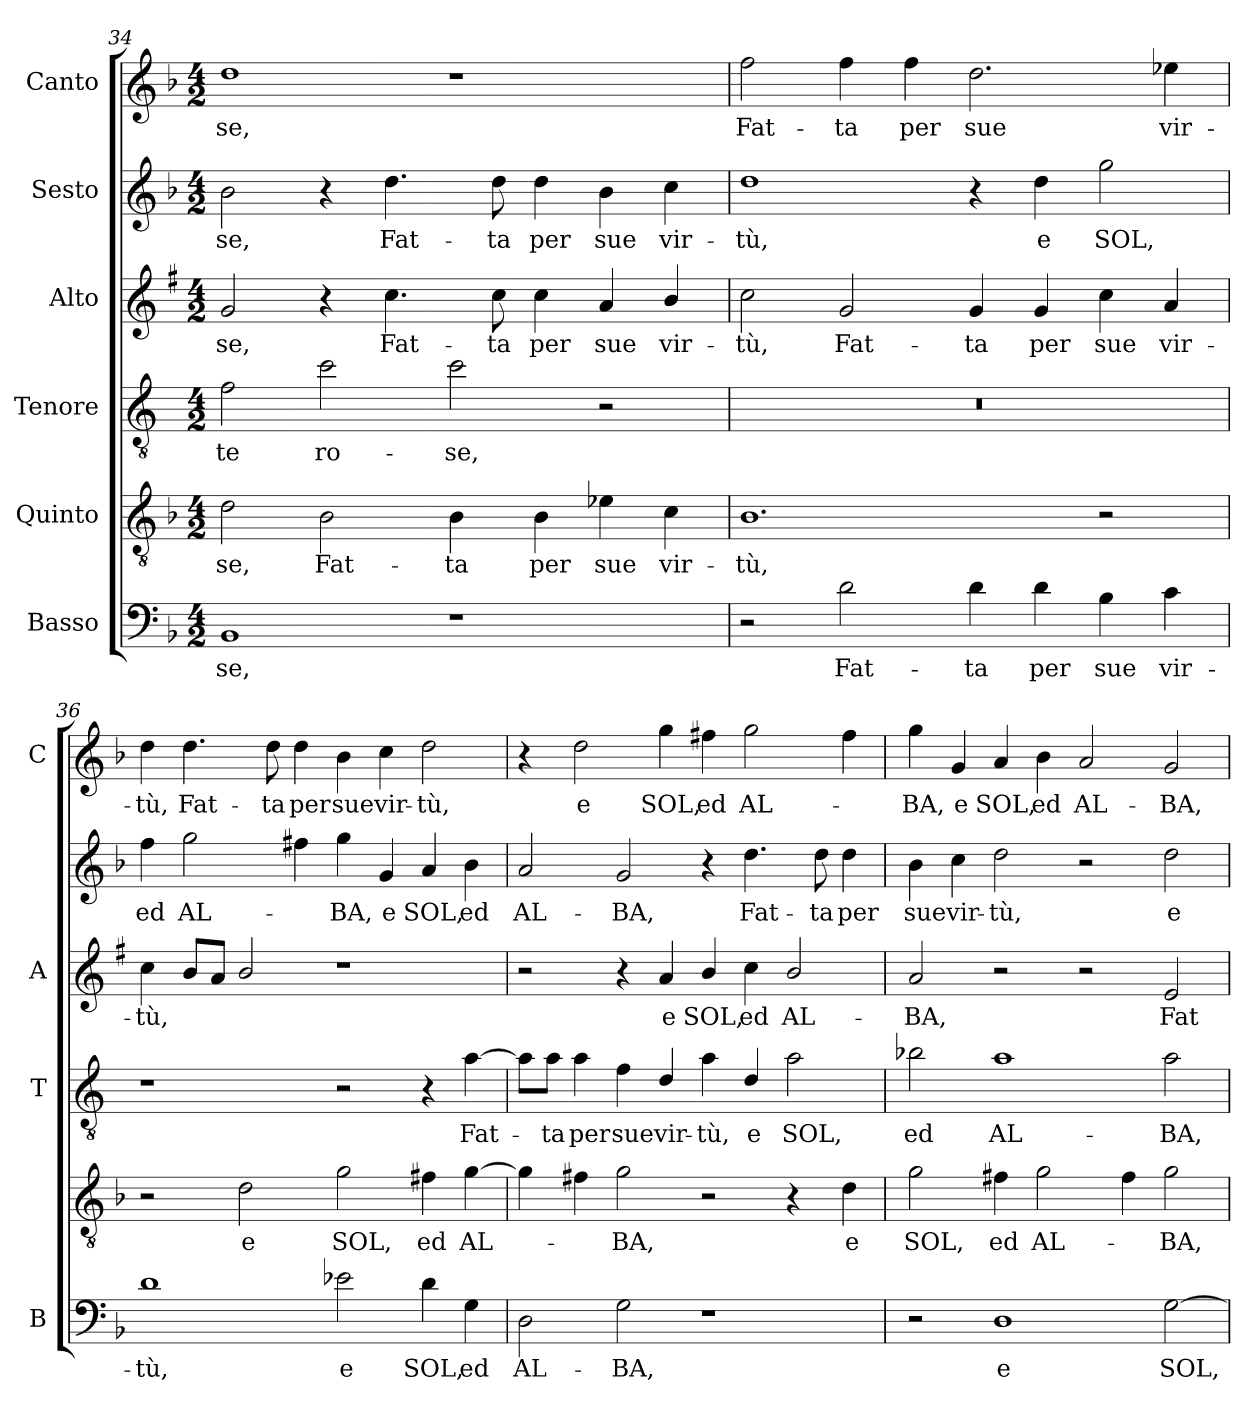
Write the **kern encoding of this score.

**kern	**text	**kern	**text	**kern	**text	**kern	**text	**kern	**text	**kern	**text
*part6	*part6	*part5	*part5	*part4	*part4	*part3	*part3	*part2	*part2	*part1	*part1
*staff6	*staff6	*staff5	*staff5	*staff4	*staff4	*staff3	*staff3	*staff2	*staff2	*staff1	*staff1
*I"Basso	*	*I"Quinto	*	*I"Tenore	*	*I"Alto	*	*I"Sesto	*	*I"Canto	*
*I'B	*	*	*	*I'T	*	*I'A	*	*	*	*I'C	*
!!LO:LB:g=z
*clefF4	*	*clefGv2	*	*clefGv2	*	*clefG2	*	*clefG2	*	*clefG2	*
*	*	*	*	*ITrd4c7	*	*ITrd1c2	*	*	*	*	*
*k[b-]	*	*k[b-]	*	*k[b-]	*	*k[b-]	*	*k[b-]	*	*k[b-]	*
*F:	*	*F:	*	*F:	*	*F:	*	*F:	*	*F:	*
*M4/2	*	*M4/2	*	*M4/2	*	*M4/2	*	*M4/2	*	*M4/2	*
=34	=34	=34	=34	=34	=34	=34	=34	=34	=34	=34	=34
!	!LO:LY:b	!	!LO:LY:b	!	!LO:LY:b	!	!LO:LY:b	!	!LO:LY:b	!	!LO:LY:b
1BB-	-se,	2d\	-se,	2B-\	-te	2f/	-se,	2b-\	-se,	1dd	-se,
!	!	!	!LO:LY:b	!	!LO:LY:b	!	!	!	!	!	!
.	.	2B-\	Fat-	2f\	ro-	4r	.	4r	.	.	.
!	!	!	!	!	!	!	!LO:LY:b	!	!LO:LY:b	!	!
.	.	.	.	.	.	4.b-\	Fat-	4.dd\	Fat-	.	.
!	!	!	!LO:LY:b	!	!LO:LY:b	!	!	!	!	!	!
1r	.	4B-\	-ta	2f\	-se,	.	.	.	.	1r	.
!	!	!	!	!	!	!	!LO:LY:b	!	!LO:LY:b	!	!
.	.	.	.	.	.	8b-\	-ta	8dd\	-ta	.	.
!	!	!	!LO:LY:b	!	!	!	!LO:LY:b	!	!LO:LY:b	!	!
.	.	4B-\	per	.	.	4b-\	per	4dd\	per	.	.
!	!	!	!LO:LY:b	!	!	!	!LO:LY:b	!	!LO:LY:b	!	!
.	.	4e-X\	sue	2r	.	4g/	sue	4b-\	sue	.	.
!	!	!	!LO:LY:b	!	!	!	!LO:LY:b	!	!LO:LY:b	!	!
.	.	4c\	vir-	.	.	4a/	vir-	4cc\	vir-	.	.
=35	=35	=35	=35	=35	=35	=35	=35	=35	=35	=35	=35
!	!	!	!LO:LY:b	!	!	!	!LO:LY:b	!	!LO:LY:b	!	!LO:LY:b
2r	.	1.B-	-tù,	0r	.	2b-\	-tù,	1dd	-tù,	2ff\	Fat-
!	!LO:LY:b	!	!	!	!	!	!LO:LY:b	!	!	!	!LO:LY:b
2d\	Fat-	.	.	.	.	2f/	Fat-	.	.	4ff\	-ta
!	!	!	!	!	!	!	!	!	!	!	!LO:LY:b
.	.	.	.	.	.	.	.	.	.	4ff\	per
!	!LO:LY:b	!	!	!	!	!	!LO:LY:b	!	!	!	!LO:LY:b
4d\	-ta	.	.	.	.	4f/	-ta	4r	.	2.dd\	sue
!	!LO:LY:b	!	!	!	!	!	!LO:LY:b	!	!LO:LY:b	!	!
4d\	per	.	.	.	.	4f/	per	4dd\	e	.	.
!	!LO:LY:b	!	!	!	!	!	!LO:LY:b	!	!LO:LY:b	!	!
4B-\	sue	2r	.	.	.	4b-\	sue	2gg\	SOL,	.	.
!	!LO:LY:b	!	!	!	!	!	!LO:LY:b	!	!	!	!LO:LY:b
4c\	vir-	.	.	.	.	4g/	vir-	.	.	4ee-X\	vir-
=36	=36	=36	=36	=36	=36	=36	=36	=36	=36	=36	=36
!	!LO:LY:b	!	!	!	!	!	!LO:LY:b	!	!LO:LY:b	!	!LO:LY:b
1d	-tù,	2r	.	1r	.	4b-\	-tù,	4ff\	ed	4dd\	-tù,
!	!	!	!	!	!	!	!	!	!LO:LY:b	!	!LO:LY:b
.	.	.	.	.	.	8a/L	.	2gg\	AL-	4.dd\	Fat-
.	.	.	.	.	.	8g/J	.	.	.	.	.
!	!	!	!LO:LY:b	!	!	!	!	!	!	!	!
.	.	2d\	e	.	.	2a/	.	.	.	.	.
!	!	!	!	!	!	!	!	!	!	!	!LO:LY:b
.	.	.	.	.	.	.	.	.	.	8dd\	-ta
!	!	!	!	!	!	!	!	!	!	!	!LO:LY:b
.	.	.	.	.	.	.	.	4ff#X\	.	4dd\	per
!	!LO:LY:b	!	!LO:LY:b	!	!	!	!	!	!LO:LY:b	!	!LO:LY:b
2e-X\	e	2g\	SOL,	2r	.	1r	.	4gg\	-BA,	4b-\	sue
!	!	!	!	!	!	!	!	!	!LO:LY:b	!	!LO:LY:b
.	.	.	.	.	.	.	.	4g/	e	4cc\	vir-
!	!LO:LY:b	!	!LO:LY:b	!	!	!	!	!	!LO:LY:b	!	!LO:LY:b
4d\	SOL,	4f#X\	ed	4r	.	.	.	4a/	SOL,	2dd\	-tù,
!	!LO:LY:b	!	!LO:LY:b	!	!LO:LY:b	!	!	!	!LO:LY:b	!	!
4G\	ed	[4g\	AL-	[4d\	Fat-	.	.	4b-\	ed	.	.
!!LO:PB:g=z
=37	=37	=37	=37	=37	=37	=37	=37	=37	=37	=37	=37
!	!LO:LY:b	!	!	!	!	!	!	!	!LO:LY:b	!	!
2D\	AL-	4g\]	.	8d\L]	.	2r	.	2a/	AL-	4r	.
!	!	!	!	!	!LO:LY:b	!	!	!	!	!	!
.	.	.	.	8d\J	-ta	.	.	.	.	.	.
!	!	!	!	!	!LO:LY:b	!	!	!	!	!	!LO:LY:b
.	.	4f#X\	.	4d\	per	.	.	.	.	2dd\	e
!	!LO:LY:b	!	!LO:LY:b	!	!LO:LY:b	!	!	!	!LO:LY:b	!	!
2G\	-BA,	2g\	-BA,	4B-\	sue	4r	.	2g/	-BA,	.	.
!	!	!	!	!	!LO:LY:b	!	!LO:LY:b	!	!	!	!LO:LY:b
.	.	.	.	4G/	vir-	4g/	e	.	.	4gg\	SOL,
!	!	!	!	!	!LO:LY:b	!	!LO:LY:b	!	!	!	!LO:LY:b
1r	.	2r	.	4d\	-tù,	4a/	SOL,	4r	.	4ff#X\	ed
!	!	!	!	!	!LO:LY:b	!	!LO:LY:b	!	!LO:LY:b	!	!LO:LY:b
.	.	.	.	4G/	e	4b-\	ed	4.dd\	Fat-	2gg\	AL-
!	!	!	!	!	!LO:LY:b	!	!LO:LY:b	!	!	!	!
.	.	4r	.	2d\	SOL,	2a/	AL-	.	.	.	.
!	!	!	!	!	!	!	!	!	!LO:LY:b	!	!
.	.	.	.	.	.	.	.	8dd\	-ta	.	.
!	!	!	!LO:LY:b	!	!	!	!	!	!LO:LY:b	!	!
.	.	4d\	e	.	.	.	.	4dd\	per	4ff#\	.
=38	=38	=38	=38	=38	=38	=38	=38	=38	=38	=38	=38
!	!	!	!LO:LY:b	!	!LO:LY:b	!	!LO:LY:b	!	!LO:LY:b	!	!LO:LY:b
2r	.	2g\	SOL,	2e-X\	ed	2g/	-BA,	4b-\	sue	4gg\	-BA,
!	!	!	!	!	!	!	!	!	!LO:LY:b	!	!LO:LY:b
.	.	.	.	.	.	.	.	4cc\	vir-	4g/	e
!	!LO:LY:b	!	!LO:LY:b	!	!LO:LY:b	!	!	!	!LO:LY:b	!	!LO:LY:b
1D	e	4f#X\	ed	1d	AL-	2r	.	2dd\	-tù,	4a/	SOL,
!	!	!	!LO:LY:b	!	!	!	!	!	!	!	!LO:LY:b
.	.	2g\	AL-	.	.	.	.	.	.	4b-\	ed
!	!	!	!	!	!	!	!	!	!	!	!LO:LY:b
.	.	.	.	.	.	2r	.	2r	.	2a/	AL-
.	.	4f#\	.	.	.	.	.	.	.	.	.
!	!LO:LY:b	!	!LO:LY:b	!	!LO:LY:b	!	!LO:LY:b	!	!LO:LY:b	!	!LO:LY:b
[2G\	SOL,	2g\	-BA,	2d\	-BA,	2d/	Fat-	2dd\	e	2g/	-BA,
=	=	=	=	=	=	=	=	=	=	=	=
*-	*-	*-	*-	*-	*-	*-	*-	*-	*-	*-	*-
